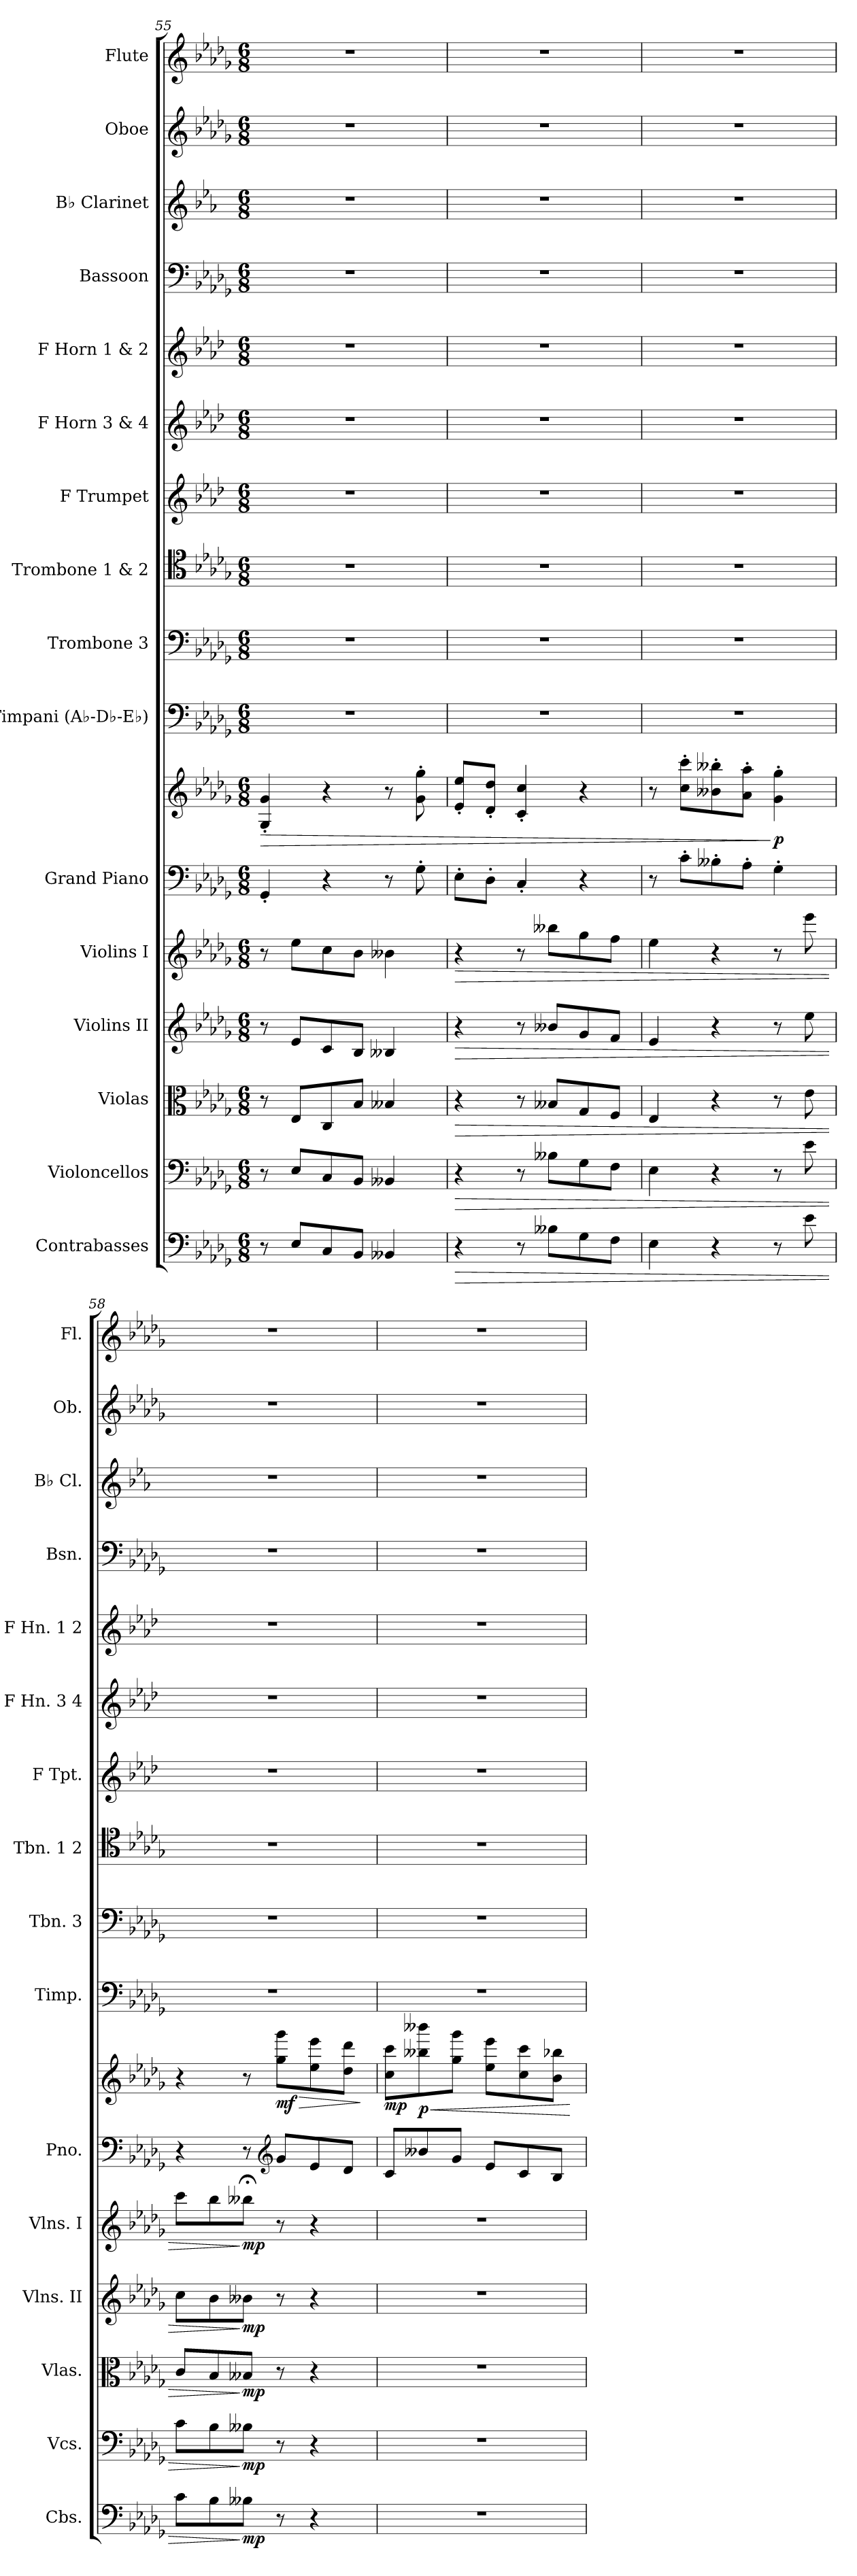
**kern	**dynam	**kern	**dynam	**kern	**dynam	**kern	**dynam	**kern	**dynam	**kern	**kern	**dynam	**kern	**kern	**kern	**kern	**kern	**kern	**kern	**kern	**kern	**kern
*part16	*part16	*part15	*part15	*part14	*part14	*part13	*part13	*part12	*part12	*part11	*part11	*part11	*part10	*part9	*part8	*part7	*part6	*part5	*part4	*part3	*part2	*part1
*staff17	*staff17	*staff16	*staff16	*staff15	*staff15	*staff14	*staff14	*staff13	*staff13	*staff12	*staff11	*staff11/12	*staff10	*staff9	*staff8	*staff7	*staff6	*staff5	*staff4	*staff3	*staff2	*staff1
*I"Contrabasses	*	*I"Violoncellos	*	*I"Violas	*	*I"Violins II	*	*I"Violins I	*	*I"Grand Piano	*	*	*I"Timpani (A♭-D♭-E♭)	*I"Trombone 3	*I"Trombone 1 &amp; 2	*I"F Trumpet	*I"F Horn 3 &amp; 4	*I"F Horn 1 &amp; 2	*I"Bassoon	*I"B♭ Clarinet	*I"Oboe	*I"Flute
*I'Cbs.	*	*I'Vcs.	*	*I'Vlas.	*	*I'Vlns. II	*	*I'Vlns. I	*	*I'Pno.	*	*	*I'Timp.	*I'Tbn. 3	*I'Tbn. 1 2	*I'F Tpt.	*I'F Hn. 3 4	*I'F Hn. 1 2	*I'Bsn.	*I'B♭ Cl.	*I'Ob.	*I'Fl.
*clefF4	*	*clefF4	*	*clefC3	*	*clefG2	*	*clefG2	*	*clefF4	*clefG2	*	*clefF4	*clefF4	*clefC4	*clefG2	*clefG2	*clefG2	*clefF4	*clefG2	*clefG2	*clefG2
*ITrd7c12	*	*	*	*	*	*	*	*	*	*	*	*	*	*	*	*ITrd-3c-5	*ITrd4c7	*ITrd4c7	*	*ITrd1c2	*	*
*k[b-e-a-d-g-]	*	*k[b-e-a-d-g-]	*	*k[b-e-a-d-g-]	*	*k[b-e-a-d-g-]	*	*k[b-e-a-d-g-]	*	*k[b-e-a-d-g-]	*k[b-e-a-d-g-]	*	*k[b-e-a-d-g-]	*k[b-e-a-d-g-]	*k[b-e-a-d-g-]	*k[b-e-a-d-g-]	*k[b-e-a-d-g-]	*k[b-e-a-d-g-]	*k[b-e-a-d-g-]	*k[b-e-a-d-g-]	*k[b-e-a-d-g-]	*k[b-e-a-d-g-]
*M6/8	*	*M6/8	*	*M6/8	*	*M6/8	*	*M6/8	*	*M6/8	*M6/8	*	*M6/8	*M6/8	*M6/8	*M6/8	*M6/8	*M6/8	*M6/8	*M6/8	*M6/8	*M6/8
=55	=55	=55	=55	=55	=55	=55	=55	=55	=55	=55	=55	=55	=55	=55	=55	=55	=55	=55	=55	=55	=55	=55
!	!	!	!	!	!	!	!	!	!	!	!	!LO:HP:b	!	!	!	!	!	!	!	!	!	!
*	*	*	*	*	*	*	*	*	*	*	*	*	*	*	*	*	*	*	*	*	*	*^
8r	.	8r	.	8r	.	8r	.	8r	.	4GG-'/	4G-/' 4g-/'	>	2.r	2.r	2.r	2.r	2.r	2.r	2.r	2.r	2.r	2.r	2ryy
8EE-/L	.	8E-/L	.	8E-/L	.	8e-/L	.	8ee-\L	.	.	.	.	.	.	.	.	.	.	.	.	.	.	.
8CC/	.	8C/	.	8C/	.	8c/	.	8cc\	.	4r	4r	.	.	.	.	.	.	.	.	.	.	.	.
8BBB-/J	.	8BB-/J	.	8B-/J	.	8B-/J	.	8b-\J	.	.	.	.	.	.	.	.	.	.	.	.	.	.	.
4BBB--X/	.	4BB--X/	.	4B--X/	.	4B--X/	.	4b--X\	.	8r	8r	.	.	.	.	.	.	.	.	.	.	.	8ryy
*	*	*	*	*	*	*	*	*	*	*	*	*	*	*	*	*	*	*	*	*	*	*MM80	*
.	.	.	.	.	.	.	.	.	.	8G-'\	8g-\' 8gg-\'	.	.	.	.	.	.	.	.	.	.	.	8ryy
=56	=56	=56	=56	=56	=56	=56	=56	=56	=56	=56	=56	=56	=56	=56	=56	=56	=56	=56	=56	=56	=56	=56	=56
!	!LO:HP:b	!	!LO:HP:b	!	!LO:HP:b	!	!LO:HP:b	!	!LO:HP:b	!	!	!	!	!	!	!	!	!	!	!	!	!	!
*	*	*	*	*	*	*	*	*	*	*	*	*	*	*	*	*	*	*	*	*	*	*v	*v
4r	>	4r	>	4r	>	4r	>	4r	>	8E-'\L	8e-/' 8ee-/'L	.	2.r	2.r	2.r	2.r	2.r	2.r	2.r	2.r	2.r	2.r
.	.	.	.	.	.	.	.	.	.	8D-'\J	8d-/' 8dd-/'J	.	.	.	.	.	.	.	.	.	.	.
8r	.	8r	.	8r	.	8r	.	8r	.	4C'/	4c/' 4cc/'	.	.	.	.	.	.	.	.	.	.	.
8BB--X\L	.	8B--X\L	.	8B--X/L	.	8b--X/L	.	8bb--X\L	.	.	.	.	.	.	.	.	.	.	.	.	.	.
8GG-\	.	8G-\	.	8G-/	.	8g-/	.	8gg-\	.	4r	4r	.	.	.	.	.	.	.	.	.	.	.
8FF\J	.	8F\J	.	8F/J	.	8f/J	.	8ff\J	.	.	.	.	.	.	.	.	.	.	.	.	.	.
!!LO:PB:g=z
=57	=57	=57	=57	=57	=57	=57	=57	=57	=57	=57	=57	=57	=57	=57	=57	=57	=57	=57	=57	=57	=57	=57
*	*	*	*	*	*	*	*	*	*	*	*	*	*	*	*	*	*	*	*	*	*	*^
4EE-\	.	4E-\	.	4E-/	.	4e-/	.	4ee-\	.	8r	8r	.	2.r	2.r	2.r	2.r	2.r	2.r	2.r	2.r	2.r	2.r	8ryy
*	*	*	*	*	*	*	*	*	*	*	*	*	*	*	*	*	*	*	*	*	*	*MM70	*
.	.	.	.	.	.	.	.	.	.	8c'\L	8cc\' 8ccc\'L	.	.	.	.	.	.	.	.	.	.	.	2ryy
4r	.	4r	.	4r	.	4r	.	4r	.	8B--X'\	8b--X\' 8bb--X\'	.	.	.	.	.	.	.	.	.	.	.	.
.	.	.	.	.	.	.	.	.	.	8A-'\J	8a-\' 8aa-\'J	.	.	.	.	.	.	.	.	.	.	.	.
!	!	!	!	!	!	!	!	!	!	!	!	!LO:DY:n=1:b	!	!	!	!	!	!	!	!	!	!	!
8r	.	8r	.	8r	.	8r	.	8r	.	4G-'\	4g-\' 4gg-\'	] p	.	.	.	.	.	.	.	.	.	.	.
8E-\	.	8e-\	.	8e-\	.	8ee-\	.	8eee-\	.	.	.	.	.	.	.	.	.	.	.	.	.	.	8ryy
=58	=58	=58	=58	=58	=58	=58	=58	=58	=58	=58	=58	=58	=58	=58	=58	=58	=58	=58	=58	=58	=58	=58	=58
*	*	*	*	*	*	*	*	*	*	*	*	*	*	*	*	*	*	*	*	*	*	*^	*^
8C\L	.	8c\L	.	8c/L	.	8cc\L	.	8ccc\L	.	4r	4r	.	2.r	2.r	2.r	2.r	2.r	2.r	2.r	2.r	2.r	2.r	4.ryy	2ryy	2ryy
8BB-\	.	8B-\	.	8B-/	.	8b-\	.	8bb-\	.	.	.	.	.	.	.	.	.	.	.	.	.	.	.	.	.
!	!LO:DY:n=1:b	!	!LO:DY:n=1:b	!	!LO:DY:n=1:b	!	!LO:DY:n=1:b	!	!LO:DY:n=1:b	!	!	!	!	!	!	!	!	!	!	!	!	!	!	!	!
8BB--X\J	] mp	8B--X\J	] mp	8B--X/J	] mp	8b--X\J	] mp	8bb--X;<\J	] mp	8r	8r	.	.	.	.	.	.	.	.	.	.	.	.	.	.
*	*	*	*	*	*	*	*	*	*	*clefG2	*	*	*	*	*	*	*	*	*	*	*	*	*	*	*
*	*	*	*	*	*	*	*	*	*	*	*	*	*	*	*	*	*	*	*	*	*	*MM55	*	*	*
!	!	!	!	!	!	!	!	!	!	!	!	!LO:HP:b	!	!	!	!	!	!	!	!	!	!	!	!	!
!	!	!	!	!	!	!	!	!	!	!	!	!LO:DY:n=1:b	!	!	!	!	!	!	!	!	!	!	!	!	!
8r	.	8r	.	8r	.	8r	.	8r	.	8g-/L	8gg-\ 8ggg-\L	> mf	.	.	.	.	.	.	.	.	.	.	4.ryy	.	.
*	*	*	*	*	*	*	*	*	*	*	*	*	*	*	*	*	*	*	*	*	*	*MM60	*	*	*
4r	.	4r	.	4r	.	4r	.	4r	.	8e-/	8ee-\ 8eee-\	.	.	.	.	.	.	.	.	.	.	.	.	4ryy	8ryy
*	*	*	*	*	*	*	*	*	*	*	*	*	*	*	*	*	*	*	*	*	*	*MM65	*	*	*
.	.	.	.	.	.	.	.	.	.	8d-/J	8dd-\ 8ddd-\J	.	.	.	.	.	.	.	.	.	.	.	.	.	8ryy
.	.	.	.	.	.	.	.	.	.	.	.	]	.	.	.	.	.	.	.	.	.	.	.	.	.
=59	=59	=59	=59	=59	=59	=59	=59	=59	=59	=59	=59	=59	=59	=59	=59	=59	=59	=59	=59	=59	=59	=59	=59	=59	=59
*	*	*	*	*	*	*	*	*	*	*	*	*	*	*	*	*	*	*	*	*	*	*MM50	*	*	*
!	!	!	!	!	!	!	!	!	!	!	!	!LO:DY:b	!	!	!	!	!	!	!	!	!	!	!	!	!
2.r	.	2.r	.	2.r	.	2.r	.	2.r	.	8c/L	8cc\ 8ccc\L	mp	2.r	2.r	2.r	2.r	2.r	2.r	2.r	2.r	2.r	2.r	8ryy	4ryy	2ryy
*	*	*	*	*	*	*	*	*	*	*	*	*	*	*	*	*	*	*	*	*	*	*MM40	*	*	*
!	!	!	!	!	!	!	!	!	!	!	!	!LO:HP:b	!	!	!	!	!	!	!	!	!	!	!	!	!
!	!	!	!	!	!	!	!	!	!	!	!	!LO:DY:n=1:b	!	!	!	!	!	!	!	!	!	!	!	!	!
.	.	.	.	.	.	.	.	.	.	8b--X/	8bb--X\ 8bbb--X\	< p	.	.	.	.	.	.	.	.	.	.	2ryy	.	.
*	*	*	*	*	*	*	*	*	*	*	*	*	*	*	*	*	*	*	*	*	*	*MM50	*	*	*
.	.	.	.	.	.	.	.	.	.	8g-/J	8gg-\ 8ggg-\J	.	.	.	.	.	.	.	.	.	.	.	.	2ryy	.
.	.	.	.	.	.	.	.	.	.	8e-/L	8ee-\ 8eee-\L	.	.	.	.	.	.	.	.	.	.	.	.	.	.
*	*	*	*	*	*	*	*	*	*	*	*	*	*	*	*	*	*	*	*	*	*	*MM60	*	*	*
.	.	.	.	.	.	.	.	.	.	8c/	8cc\ 8ccc\	.	.	.	.	.	.	.	.	.	.	.	.	.	4ryy
.	.	.	.	.	.	.	.	.	.	8B-/J	8b-\ 8bb-X\J	.	.	.	.	.	.	.	.	.	.	.	8ryy	.	.
.	.	.	.	.	.	.	.	.	.	.	.	[	.	.	.	.	.	.	.	.	.	.	.	.	.
*	*	*	*	*	*	*	*	*	*	*	*	*	*	*	*	*	*	*	*	*	*	*v	*v	*v	*v
=	=	=	=	=	=	=	=	=	=	=	=	=	=	=	=	=	=	=	=	=	=	=
*-	*-	*-	*-	*-	*-	*-	*-	*-	*-	*-	*-	*-	*-	*-	*-	*-	*-	*-	*-	*-	*-	*-
